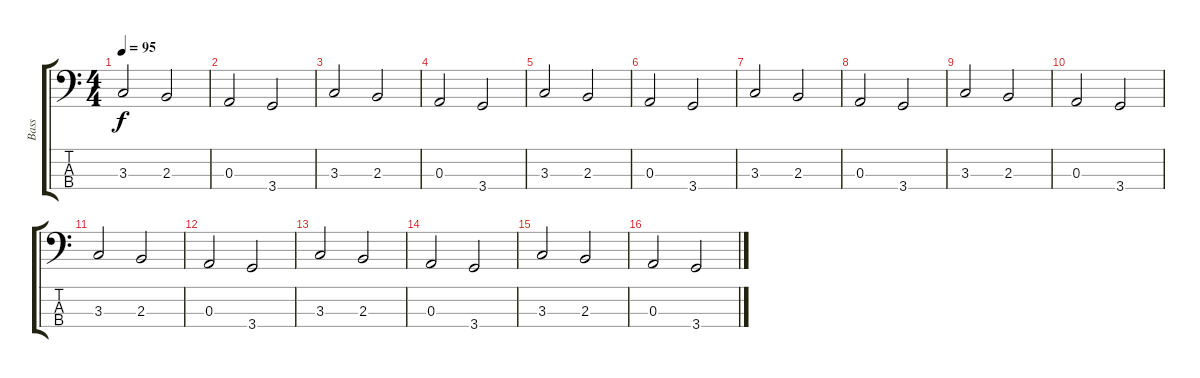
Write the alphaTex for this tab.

\track ("Bass" "Bass") {instrument fretlessbass}
\staff {score tabs}
\tuning (G2 D2 A1 E1) {hide}
\ts (4 4)
\tempo 95
\clef f4
\ks c
3.3.2{dy f} 2.3.2 |
0.3.2 3.4.2 |
3.3.2 2.3.2 |
0.3.2 3.4.2 |
3.3.2 2.3.2 |
0.3.2 3.4.2 |
3.3.2 2.3.2 |
0.3.2 3.4.2 |
3.3.2 2.3.2 |
0.3.2 3.4.2 |
3.3.2 2.3.2 |
0.3.2 3.4.2 |
3.3.2 2.3.2 |
0.3.2 3.4.2 |
3.3.2 2.3.2 |
0.3.2 3.4.2
